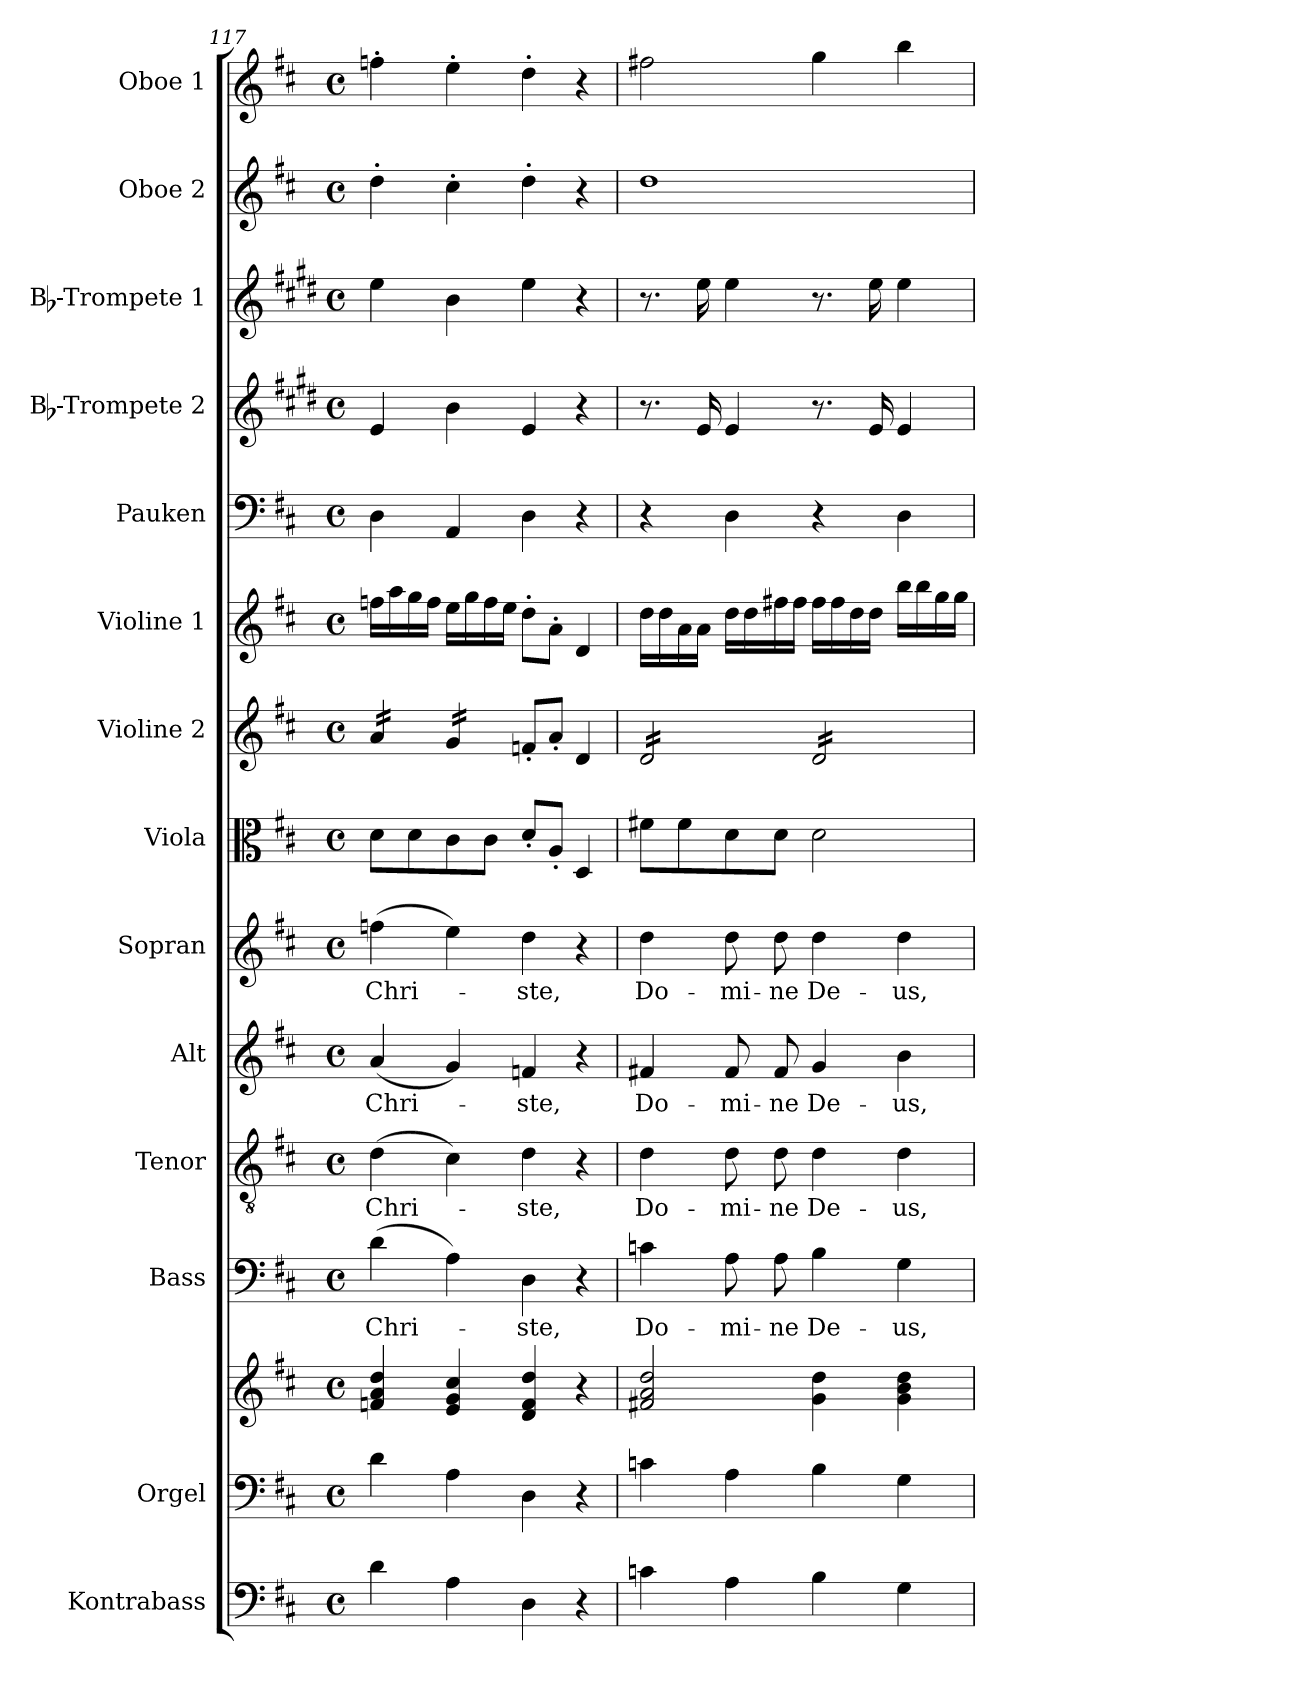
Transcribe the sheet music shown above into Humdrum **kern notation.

**kern	**kern	**kern	**kern	**text	**kern	**text	**kern	**text	**kern	**text	**kern	**kern	**kern	**kern	**kern	**kern	**kern	**kern
*part14	*part13	*part13	*part12	*part12	*part11	*part11	*part10	*part10	*part9	*part9	*part8	*part7	*part6	*part5	*part4	*part3	*part2	*part1
*staff15	*staff14	*staff13	*staff12	*staff12	*staff11	*staff11	*staff10	*staff10	*staff9	*staff9	*staff8	*staff7	*staff6	*staff5	*staff4	*staff3	*staff2	*staff1
*I"Kontrabass	*I"Orgel	*	*I"Bass	*	*I"Tenor	*	*I"Alt	*	*I"Sopran	*	*I"Viola	*I"Violine 2	*I"Violine 1	*I"Pauken	*I"Bb-Trompete 2	*I"Bb-Trompete 1	*I"Oboe 2	*I"Oboe 1
*I'Kb.	*I'Org.	*	*I'B.	*	*I'T.	*	*I'A.	*	*I'S.	*	*I'Vla.	*I'Vl. 2	*I'Vl. 1	*I'Pk.	*I'Bb Trp. 2	*I'Bb Trp. 1	*I'Ob. 2	*I'Ob. 1
*clefF4	*clefF4	*clefG2	*clefF4	*	*clefGv2	*	*clefG2	*	*clefG2	*	*clefC3	*clefG2	*clefG2	*clefF4	*clefG2	*clefG2	*clefG2	*clefG2
*ITrd7c12	*	*	*	*	*	*	*	*	*	*	*	*	*	*	*ITrd1c2	*ITrd1c2	*	*
*k[f#c#]	*k[f#c#]	*k[f#c#]	*k[f#c#]	*	*k[f#c#]	*	*k[f#c#]	*	*k[f#c#]	*	*k[f#c#]	*k[f#c#]	*k[f#c#]	*k[f#c#]	*k[f#c#]	*k[f#c#]	*k[f#c#]	*k[f#c#]
*D:	*D:	*D:	*D:	*	*D:	*	*D:	*	*D:	*	*D:	*D:	*D:	*D:	*D:	*D:	*D:	*D:
*M4/4	*M4/4	*M4/4	*M4/4	*	*M4/4	*	*M4/4	*	*M4/4	*	*M4/4	*M4/4	*M4/4	*M4/4	*M4/4	*M4/4	*M4/4	*M4/4
*met(c)	*met(c)	*met(c)	*met(c)	*	*met(c)	*	*met(c)	*	*met(c)	*	*met(c)	*met(c)	*met(c)	*met(c)	*met(c)	*met(c)	*met(c)	*met(c)
=117	=117	=117	=117	=117	=117	=117	=117	=117	=117	=117	=117	=117	=117	=117	=117	=117	=117	=117
!	!	!	!	!LO:LY:b	!	!LO:LY:b	!	!LO:LY:b	!	!LO:LY:b	!	!	!	!	!	!	!	!
*	*	*	*	*	*	*	*	*	*	*	*	*tremolo	*	*	*	*	*	*
4D\	4d\	4fn/ 4a/ 4dd/	(>4d\	Chri-	(>4d\	Chri-	(<4a/	Chri-	(>4ffn\	Chri-	8d\L	16a/LL	16ffn\LL	4D\	4d/	4dd\	4dd'>\	4ffn'>\
.	.	.	.	.	.	.	.	.	.	.	.	16a/	16aa\	.	.	.	.	.
.	.	.	.	.	.	.	.	.	.	.	8d\	16a/	16gg\	.	.	.	.	.
.	.	.	.	.	.	.	.	.	.	.	.	16a/JJ	16ff\JJ	.	.	.	.	.
4AA\	4A\	4e/ 4g/ 4cc#/	4A\)	.	4c#\)	.	4g/)	.	4ee\)	.	8c#\	16g/LL	16ee\LL	4AA/	4a\	4a\	4cc#'>\	4ee'>\
.	.	.	.	.	.	.	.	.	.	.	.	16g/	16gg\	.	.	.	.	.
.	.	.	.	.	.	.	.	.	.	.	8c#\J	16g/	16ff\	.	.	.	.	.
.	.	.	.	.	.	.	.	.	.	.	.	16g/JJ	16ee\JJ	.	.	.	.	.
*	*	*	*	*	*	*	*	*	*	*	*	*Xtremolo	*	*	*	*	*	*
!	!	!	!	!LO:LY:b	!	!LO:LY:b	!	!LO:LY:b	!	!LO:LY:b	!	!	!	!	!	!	!	!
4DD\	4D\	4d/ 4f/ 4dd/	4D\	-ste,	4d\	-ste,	4fn/	-ste,	4dd\	-ste,	8d'</L	8fn'</L	8dd'>\L	4D\	4d/	4dd\	4dd'>\	4dd'>\
.	.	.	.	.	.	.	.	.	.	.	8A'</J	8a'</J	8a'>\J	.	.	.	.	.
4r	4r	4r	4r	.	4r	.	4r	.	4r	.	4D/	4d/	4d/	4r	4r	4r	4r	4r
!!LO:PB:g=z
=118	=118	=118	=118	=118	=118	=118	=118	=118	=118	=118	=118	=118	=118	=118	=118	=118	=118	=118
!	!	!	!	!LO:LY:b	!	!LO:LY:b	!	!LO:LY:b	!	!LO:LY:b	!	!	!	!	!	!	!	!
*	*	*	*	*	*	*	*	*	*	*	*	*tremolo	*	*	*	*	*	*
4Cn\	4cn\	2f#X/ 2a/ 2dd/	4cn\	Do-	4d\	Do-	4f#X/	Do-	4dd\	Do-	8f#X\L	16d/LL	16dd\LL	4r	8.r	8.r	1dd	2ff#X\
.	.	.	.	.	.	.	.	.	.	.	.	16d/	16dd\	.	.	.	.	.
.	.	.	.	.	.	.	.	.	.	.	8f#\	16d/	16a\	.	.	.	.	.
.	.	.	.	.	.	.	.	.	.	.	.	16d/	16a\JJ	.	16d/	16dd\	.	.
!	!	!	!	!LO:LY:b	!	!LO:LY:b	!	!LO:LY:b	!	!LO:LY:b	!	!	!	!	!	!	!	!
4AA\	4A\	.	8A\	-mi-	8d\	-mi-	8f#/	-mi-	8dd\	-mi-	8d\	16d/	16dd\LL	4D\	4d/	4dd\	.	.
.	.	.	.	.	.	.	.	.	.	.	.	16d/	16dd\	.	.	.	.	.
!	!	!	!	!LO:LY:b	!	!LO:LY:b	!	!LO:LY:b	!	!LO:LY:b	!	!	!	!	!	!	!	!
.	.	.	8A\	-ne	8d\	-ne	8f#/	-ne	8dd\	-ne	8d\J	16d/	16ff#X\	.	.	.	.	.
.	.	.	.	.	.	.	.	.	.	.	.	16d/JJ	16ff#\JJ	.	.	.	.	.
!	!	!	!	!LO:LY:b	!	!LO:LY:b	!	!LO:LY:b	!	!LO:LY:b	!	!	!	!	!	!	!	!
4BB\	4B\	4g\ 4dd\	4B\	De-	4d\	De-	4g/	De-	4dd\	De-	2d\	16d/LL	16ff#\LL	4r	8.r	8.r	.	4gg\
.	.	.	.	.	.	.	.	.	.	.	.	16d/	16ff#\	.	.	.	.	.
.	.	.	.	.	.	.	.	.	.	.	.	16d/	16dd\	.	.	.	.	.
.	.	.	.	.	.	.	.	.	.	.	.	16d/	16dd\JJ	.	16d/	16dd\	.	.
!	!	!	!	!LO:LY:b	!	!LO:LY:b	!	!LO:LY:b	!	!LO:LY:b	!	!	!	!	!	!	!	!
4GG\	4G\	4g\ 4b\ 4dd\	4G\	-us,	4d\	-us,	4b\	-us,	4dd\	-us,	.	16d/	16bb\LL	4D\	4d/	4dd\	.	4bb\
.	.	.	.	.	.	.	.	.	.	.	.	16d/	16bb\	.	.	.	.	.
.	.	.	.	.	.	.	.	.	.	.	.	16d/	16gg\	.	.	.	.	.
.	.	.	.	.	.	.	.	.	.	.	.	16d/JJ	16gg\JJ	.	.	.	.	.
*	*	*	*	*	*	*	*	*	*	*	*	*Xtremolo	*	*	*	*	*	*
=	=	=	=	=	=	=	=	=	=	=	=	=	=	=	=	=	=	=
*-	*-	*-	*-	*-	*-	*-	*-	*-	*-	*-	*-	*-	*-	*-	*-	*-	*-	*-
